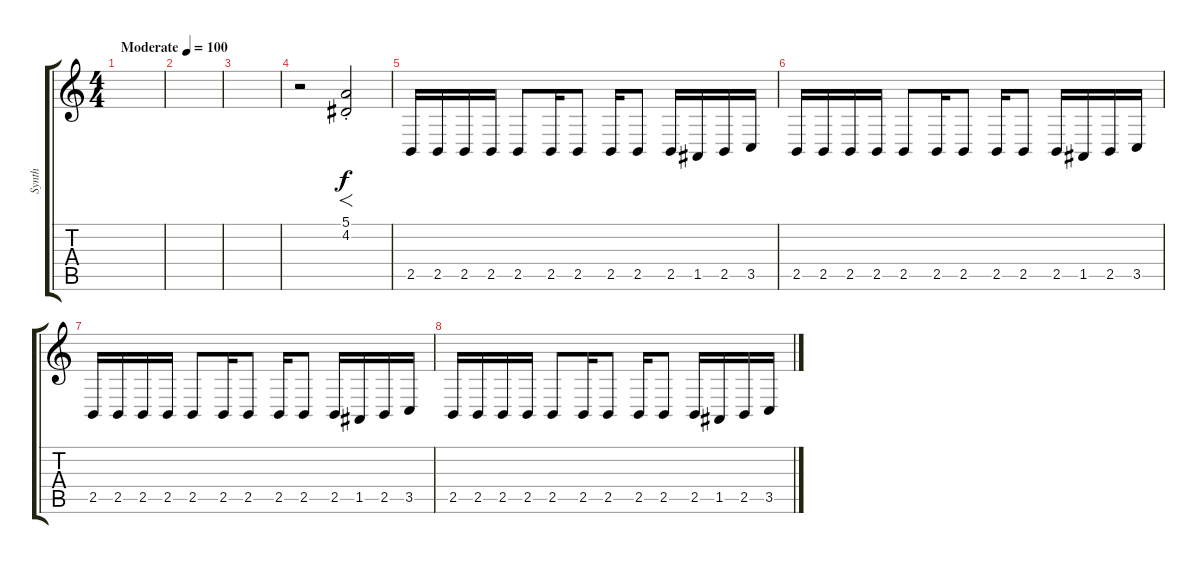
\track ("Synth" "Synth") {instrument woodblock}
\staff {score tabs}
\tuning (E4 B3 G3 D3 A2 E2) {hide}
\ts (4 4)
\tempo (100 "Moderate")
\clef g2
\ks c
|
|
|
r.2 (5.1{st} 4.2).2{f} |
2.5.16 2.5.16 2.5.16 2.5.16 2.5.8 2.5.16 2.5.8 2.5.16 2.5.8 2.5.16 1.5.16 2.5.16 3.5.16 |
2.5.16 2.5.16 2.5.16 2.5.16 2.5.8 2.5.16 2.5.8 2.5.16 2.5.8 2.5.16 1.5.16 2.5.16 3.5.16 |
2.5.16 2.5.16 2.5.16 2.5.16 2.5.8 2.5.16 2.5.8 2.5.16 2.5.8 2.5.16 1.5.16 2.5.16 3.5.16 |
2.5.16 2.5.16 2.5.16 2.5.16 2.5.8 2.5.16 2.5.8 2.5.16 2.5.8 2.5.16 1.5.16 2.5.16 3.5.16
